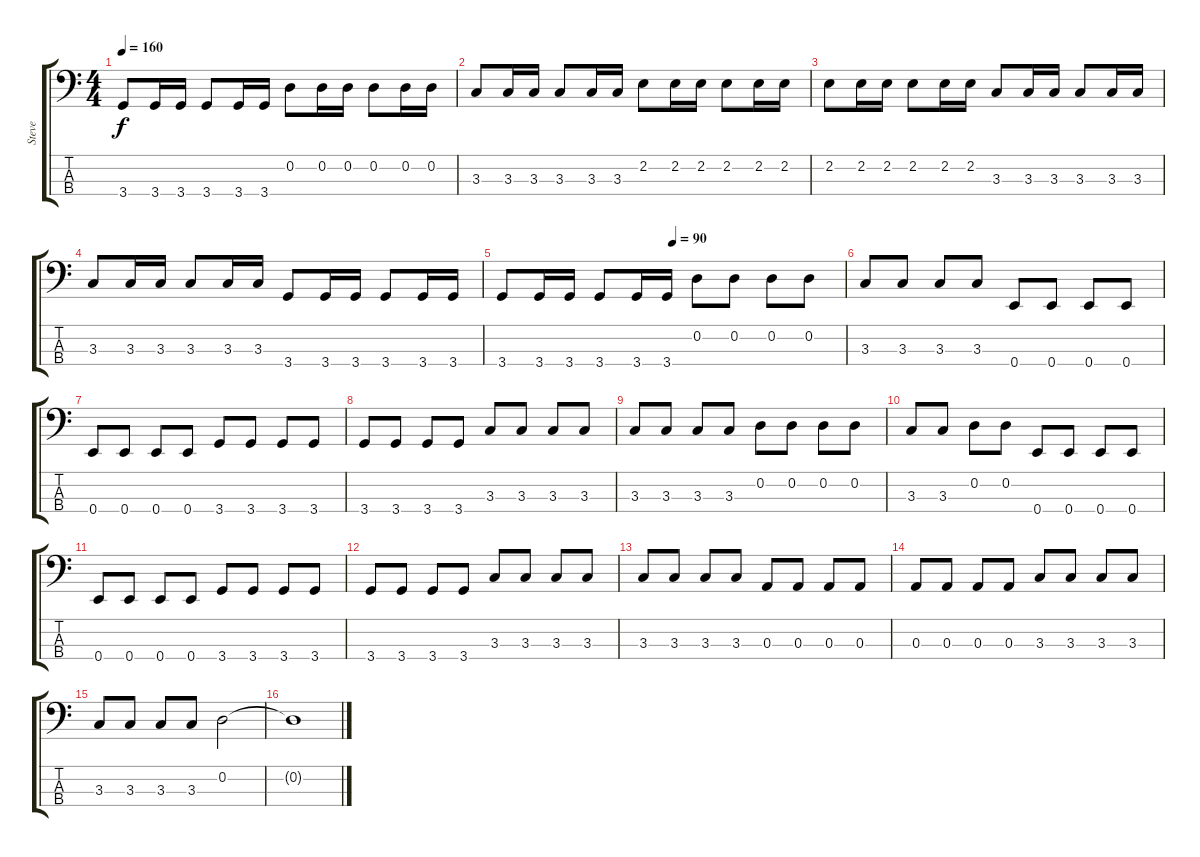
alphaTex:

\track ("Steve" "Steve") {instrument electricbassfinger}
\staff {score tabs}
\tuning (G2 D2 A1 E1) {hide}
\ts (4 4)
\tempo 160
\clef f4
\ks c
3.4.8{dy f} 3.4.16 3.4.16 3.4.8 3.4.16 3.4.16 0.2.8 0.2.16 0.2.16 0.2.8 0.2.16 0.2.16 |
3.3.8 3.3.16 3.3.16 3.3.8 3.3.16 3.3.16 2.2.8 2.2.16 2.2.16 2.2.8 2.2.16 2.2.16 |
2.2.8 2.2.16 2.2.16 2.2.8 2.2.16 2.2.16 3.3.8 3.3.16 3.3.16 3.3.8 3.3.16 3.3.16 |
3.3.8 3.3.16 3.3.16 3.3.8 3.3.16 3.3.16 3.4.8 3.4.16 3.4.16 3.4.8 3.4.16 3.4.16 |
\tempo (90 0.5)
3.4.8 3.4.16 3.4.16 3.4.8 3.4.16 3.4.16 0.2.8 0.2.8 0.2.8 0.2.8 |
3.3.8 3.3.8 3.3.8 3.3.8 0.4.8 0.4.8 0.4.8 0.4.8 |
0.4.8 0.4.8 0.4.8 0.4.8 3.4.8 3.4.8 3.4.8 3.4.8 |
3.4.8 3.4.8 3.4.8 3.4.8 3.3.8 3.3.8 3.3.8 3.3.8 |
3.3.8 3.3.8 3.3.8 3.3.8 0.2.8 0.2.8 0.2.8 0.2.8 |
3.3.8 3.3.8 0.2.8 0.2.8 0.4.8 0.4.8 0.4.8 0.4.8 |
0.4.8 0.4.8 0.4.8 0.4.8 3.4.8 3.4.8 3.4.8 3.4.8 |
3.4.8 3.4.8 3.4.8 3.4.8 3.3.8 3.3.8 3.3.8 3.3.8 |
3.3.8 3.3.8 3.3.8 3.3.8 0.3.8 0.3.8 0.3.8 0.3.8 |
0.3.8 0.3.8 0.3.8 0.3.8 3.3.8 3.3.8 3.3.8 3.3.8 |
3.3.8 3.3.8 3.3.8 3.3.8 0.2.2 |
0.2{t}.1
